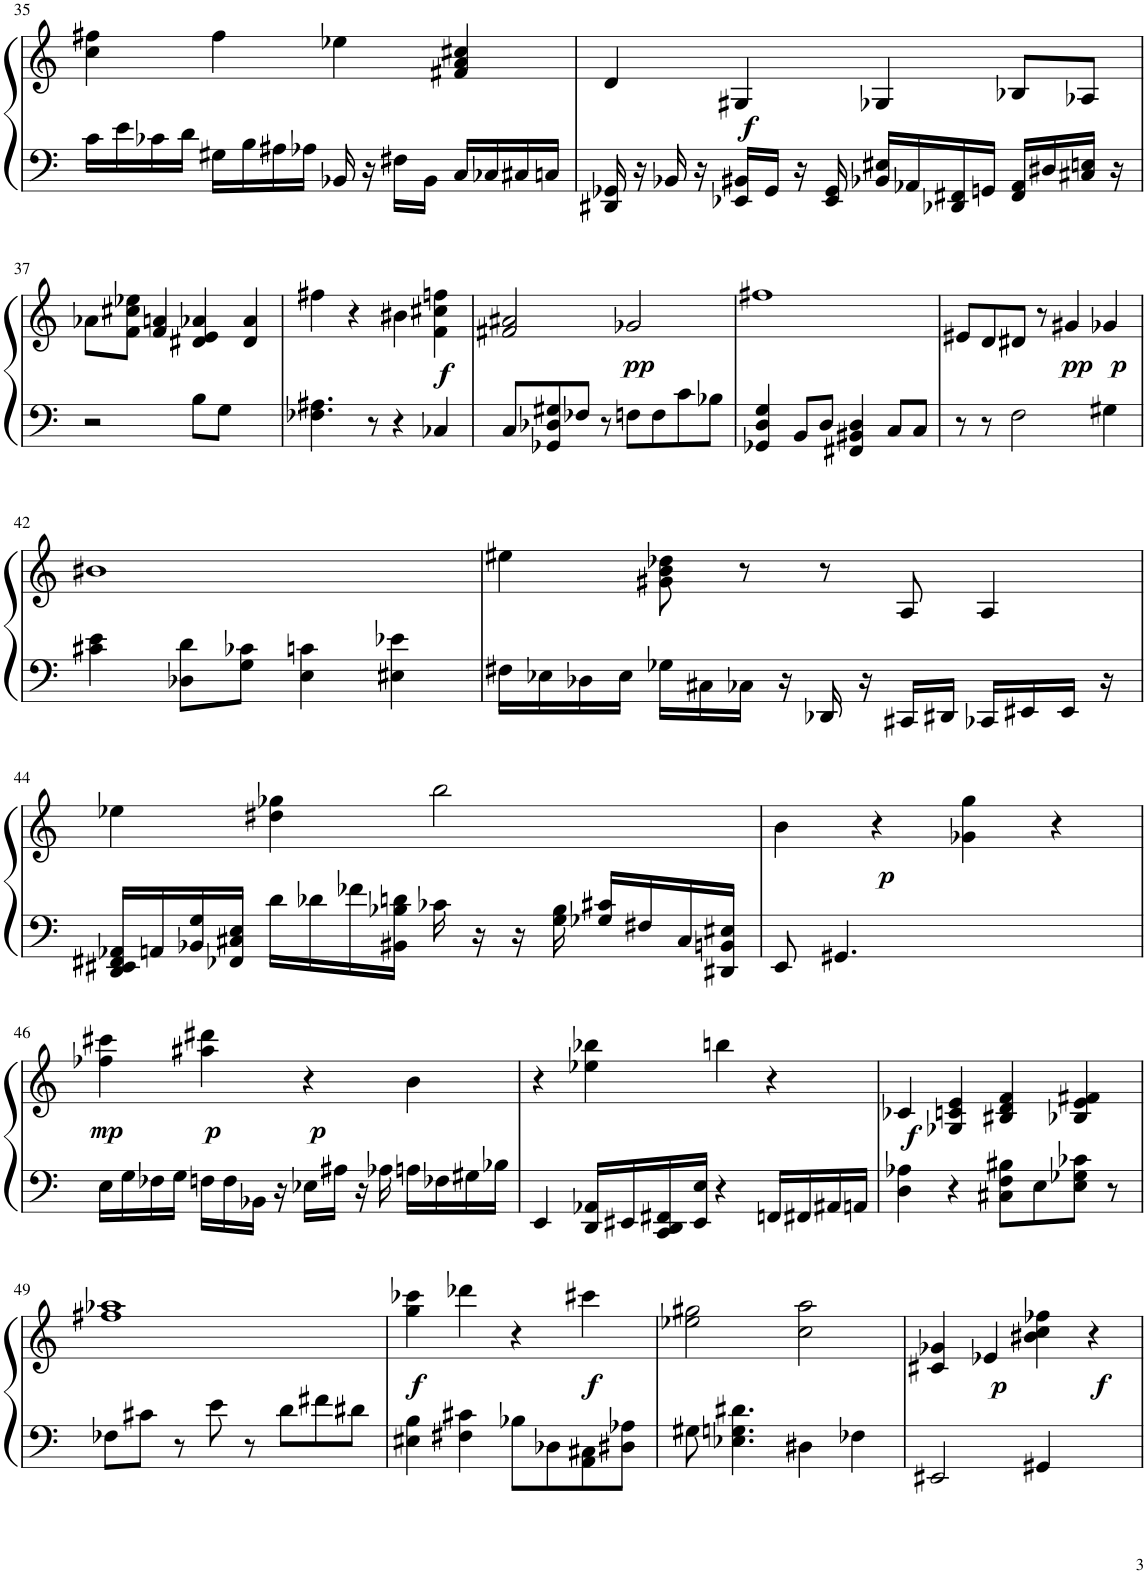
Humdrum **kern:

**kern	**kern	**dynam
*part1	*part1	*part1
*staff2	*staff1	*staff1/2
*I"Piano	*	*
*I'Pno	*	*
!!LO:PB:g=z
*clefF4	*clefG2	*
*k[]	*k[]	*
*M4/4	*M4/4	*
=35	=35	=35
16c\LL	4cc\ 4ff#X\	.
16e\	.	.
16c-X\	.	.
16d\JJ	.	.
16G#X\LL	4ff#\	.
16B\	.	.
16A#X\	.	.
16A-X\JJ	.	.
16BB-X/	4ee-X\	.
16r	.	.
16F#X\LL	.	.
16BB-\JJ	.	.
16C/LL	4f#X/ 4a/ 4cc#X/	.
16C-X/	.	.
16C#X/	.	.
16Cn/JJ	.	.
=36	=36	=36
16DD#X/ 16GG-X/	4d/	.
16r	.	.
16BB-X/	.	.
16r	.	.
!	!	!LO:DY:b
16EE-X/ 16BB#X/LL	4G#X/	f
16GG-/JJ	.	.
16r	.	.
16EE-/ 16GG-/	.	.
16BB-X/ 16E#X/LL	4G-X/	.
16AA-X/	.	.
16DD-X/ 16FF#X/	.	.
16GGn/JJ	.	.
16FF#/ 16AA-/LL	8B-X/L	.
16D#X/	.	.
16C#X/ 16En/JJ	8A-X/J	.
16r	.	.
!!LO:LB:g=z
=37	=37	=37
2r	8a-X\L	.
.	8f\ 8cc#X\ 8ee-X\J	.
.	4f/ 4an/	.
8B\L	4d#X/ 4e/ 4a-X/	.
8G\J	.	.
4ryy	4d#/ 4a-/	.
=38	=38	=38
4.F-X\ 4.A#X\	4ff#X\	.
.	4r	.
8r	.	.
4r	4b#X\	.
!	!	!LO:DY:b
4C-X/	4f\ 4cc#X\ 4ffn\	f
=39	=39	=39
8C/L	2f#X/ 2a#X/	.
8GG-X/ 8D-X/ 8G#X/	.	.
8F-X/J	.	.
8r	.	.
!	!	!LO:DY:b
8Fn\L	2g-X/	pp
8F\	.	.
8c\	.	.
8B-X\J	.	.
=40	=40	=40
4GG-X/ 4D/ 4G/	1ff#X	.
8BB/L	.	.
8D/J	.	.
4FF#X/ 4BB#X/ 4D/	.	.
8C/L	.	.
8C/J	.	.
=41	=41	=41
8r	8e#X/L	.
8r	8d/	.
2F\	8d#X/J	.
.	8r	.
!	!	!LO:DY:b
.	4g#X/	pp
!	!	!LO:DY:b
4G#X\	4g-X/	p
!!LO:LB:g=z
=42	=42	=42
4c#X\ 4e\	1b#X	.
8D-X\ 8d\L	.	.
8G\ 8c-X\J	.	.
4E\ 4cn\	.	.
4E#X\ 4e-X\	.	.
=43	=43	=43
16F#X\LL	4ee#X\	.
16E-X\	.	.
16D-X\	.	.
16E-\JJ	.	.
16G-X\LL	8g#X\ 8b\ 8dd-X\	.
16C#X\	.	.
16C-X\JJ	8r	.
16r	.	.
16DD-X/	8r	.
16r	.	.
16CC#X/LL	8A/	.
16DD#X/JJ	.	.
16CC-X/LL	4A/	.
16EE#X/	.	.
16EE#/JJ	.	.
16r	.	.
!!LO:LB:g=z
=44	=44	=44
16DD/ 16EE#X/ 16FF#X/ 16AA-X/LL	4ee-X\	.
16AAn/	.	.
16BB-X/ 16G/	.	.
16FF-X/ 16C#X/ 16E/JJ	.	.
16d\LL	4dd#X\ 4gg-X\	.
16d-X\	.	.
16f-X\	.	.
16BB#X\ 16B-X\ 16dn\JJ	.	.
16c-X\	2bb\	.
16r	.	.
16r	.	.
16G\ 16B-\	.	.
16G-X/ 16c#X/LL	.	.
16F#X/	.	.
16C#/	.	.
16DD#X/ 16BBn/ 16E#X/JJ	.	.
=45	=45	=45
8EE/	4b\	.
4.GG#X/	.	.
!	!	!LO:DY:b
.	4r	p
2ryy	4g-X\ 4gg\	.
.	4r	.
!!LO:LB:g=z
=46	=46	=46
!	!	!LO:DY:b
16E\LL	4ff-X\ 4ccc#X\	mp
16G\	.	.
16F-X\	.	.
16G\JJ	.	.
!	!	!LO:DY:b
16Fn\LL	4aa#X\ 4ddd#X\	p
16F\	.	.
16BB-X\JJ	.	.
16r	.	.
!	!	!LO:DY:b
16E-X\LL	4r	p
16A#X\JJ	.	.
16r	.	.
16A-X\	.	.
16An\LL	4b\	.
16F-X\	.	.
16G#X\	.	.
16B-X\JJ	.	.
=47	=47	=47
4EE/	4r	.
16DD/ 16AA-X/LL	4ee-X\ 4bb-X\	.
16EE#X/	.	.
16CC/ 16DD/ 16FF#X/	.	.
16EE#/ 16E/JJ	.	.
4r	4bbn\	.
16FFn/LL	4r	.
16FF#X/	.	.
16AA#X/	.	.
16AAn/JJ	.	.
=48	=48	=48
!	!	!LO:DY:b
4D\ 4A-X\	4c-X/	f
4r	4G-X/ 4cn/ 4e/	.
8C#X\ 8F\ 8B#X\L	4B#X/ 4d/ 4f/	.
8E\	.	.
8E\ 8G-X\ 8c-X\J	4B-X/ 4e/ 4f#X/	.
8r	.	.
!!LO:LB:g=z
=49	=49	=49
8F-X\L	1ff#X 1aa-X	.
8c#X\J	.	.
8r	.	.
8e\	.	.
8r	.	.
8d\L	.	.
8f#X\	.	.
8d#X\J	.	.
=50	=50	=50
!	!	!LO:DY:b
4E#X\ 4B\	4gg\ 4ccc-X\	f
4F#X\ 4c#X\	4ddd-X\	.
8B-X\L	4r	.
8D-X\	.	.
!	!	!LO:DY:b
8AA\ 8C#X\	4ccc#X\	f
8D#X\ 8A-X\J	.	.
=51	=51	=51
8G#X\	2ee-X\ 2gg#X\	.
4.E-X\ 4.Gn\ 4.d#X\	.	.
4D#X\	2cc\ 2aa\	.
4F-X\	.	.
=52	=52	=52
2EE#X/	4c#X/ 4g-X/	.
!	!	!LO:DY:b
.	4e-X/	p
4GG#X/	4b#X\ 4cc\ 4ff-X\	.
!	!	!LO:DY:b
4ryy	4r	f
=	=	=
*-	*-	*-
